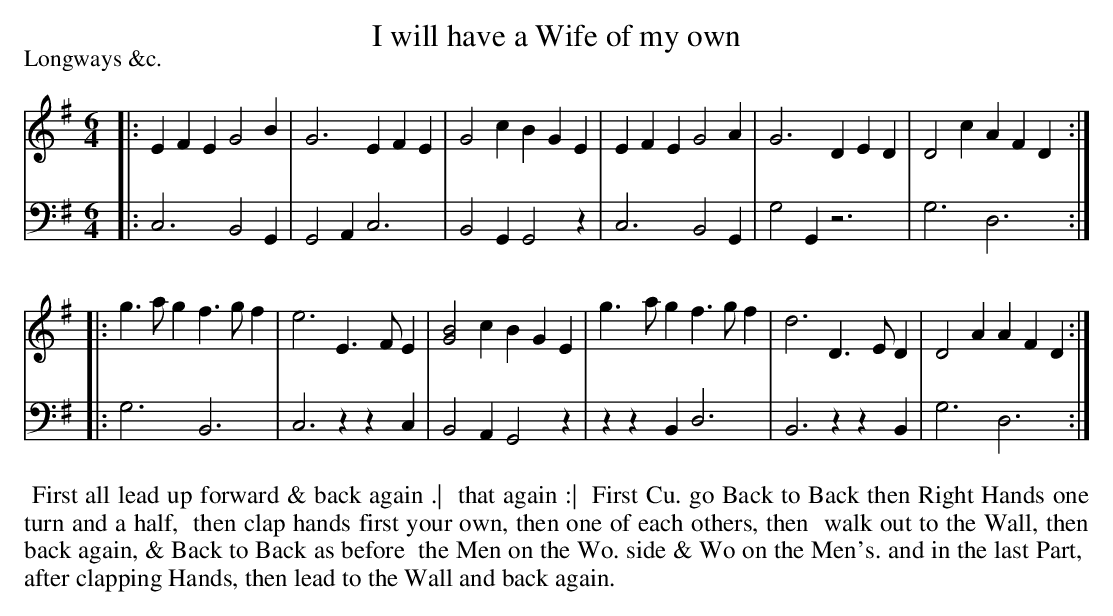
X:1
T: I will have a Wife of my own
P: Longways &c.
M: 6/4
L: 1/4
K: Em
V: 1
|: EFE G2B | G3 EFE | G2c BGE | EFE G2A | G3 DED | D2c AFD :|
|: g>ag f>gf | e3 E>FE | [B2G2]c BGE | g>ag f>gf | d3 D>ED | D2A AFD :|
V: 2 clef=bass middle=d
|: c3 B2G | G2A c3 | B2G G2z | c3 B2G | g2G z3 | g3 d3 :|
|: g3 B3 | c3 zzc | B2A G2z | zzB d3 | B3 zzB | g3 d3 :|
